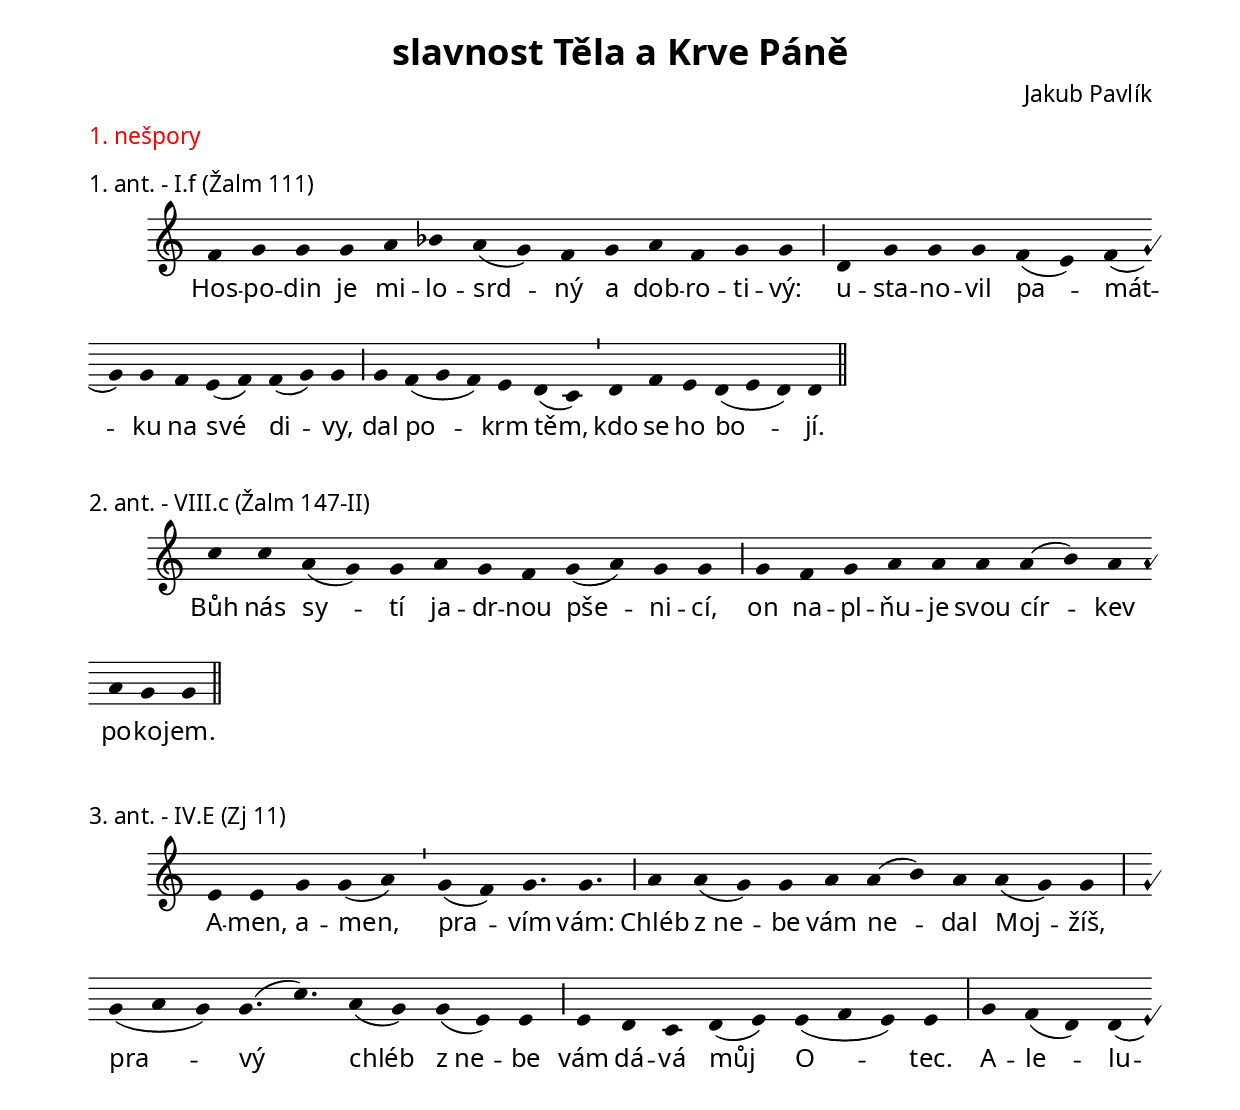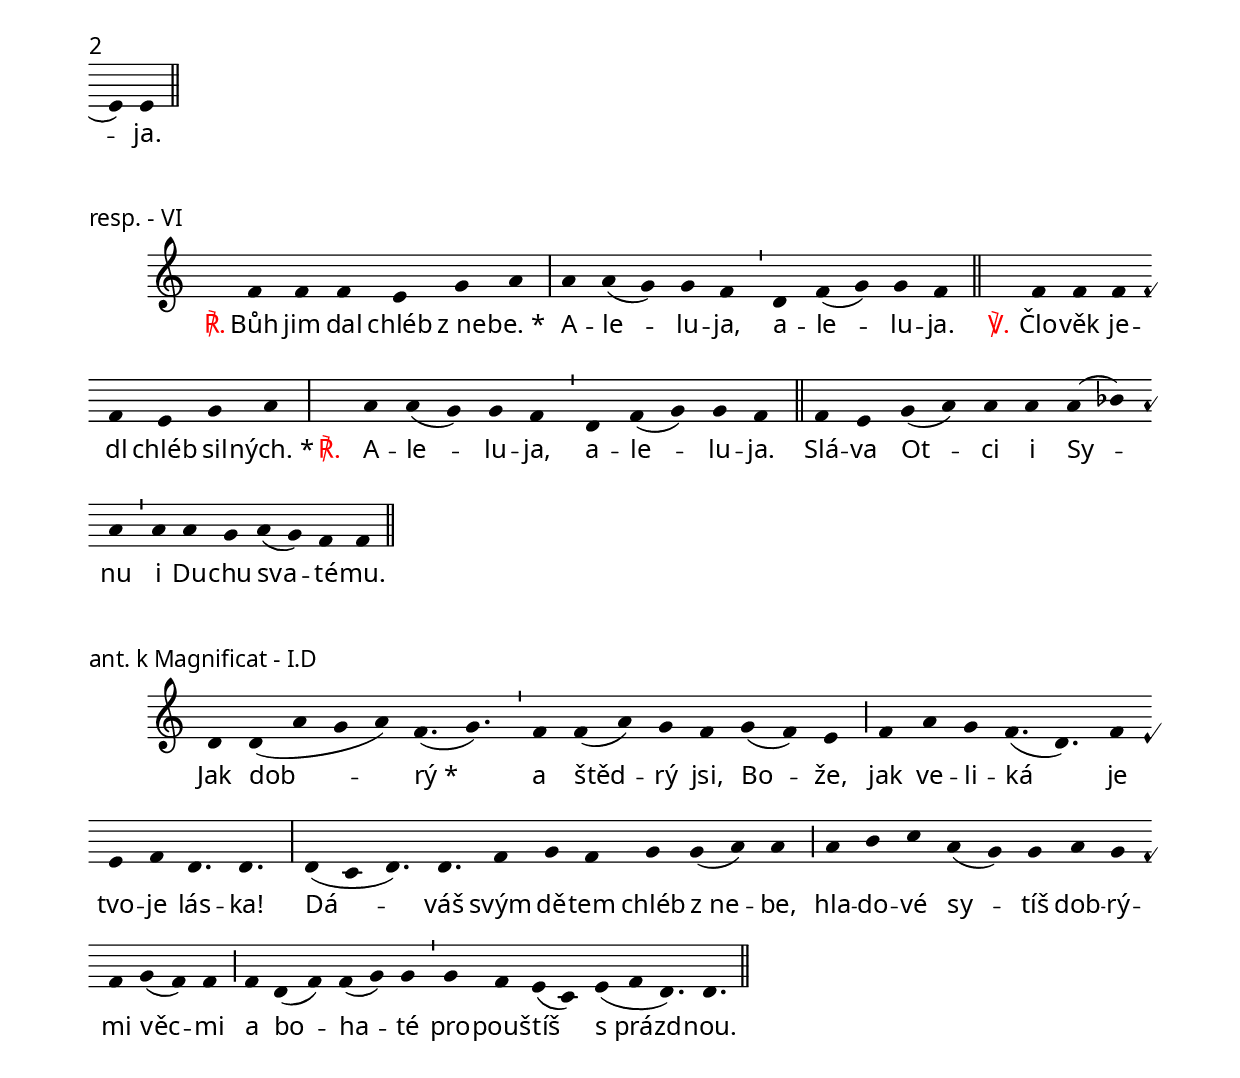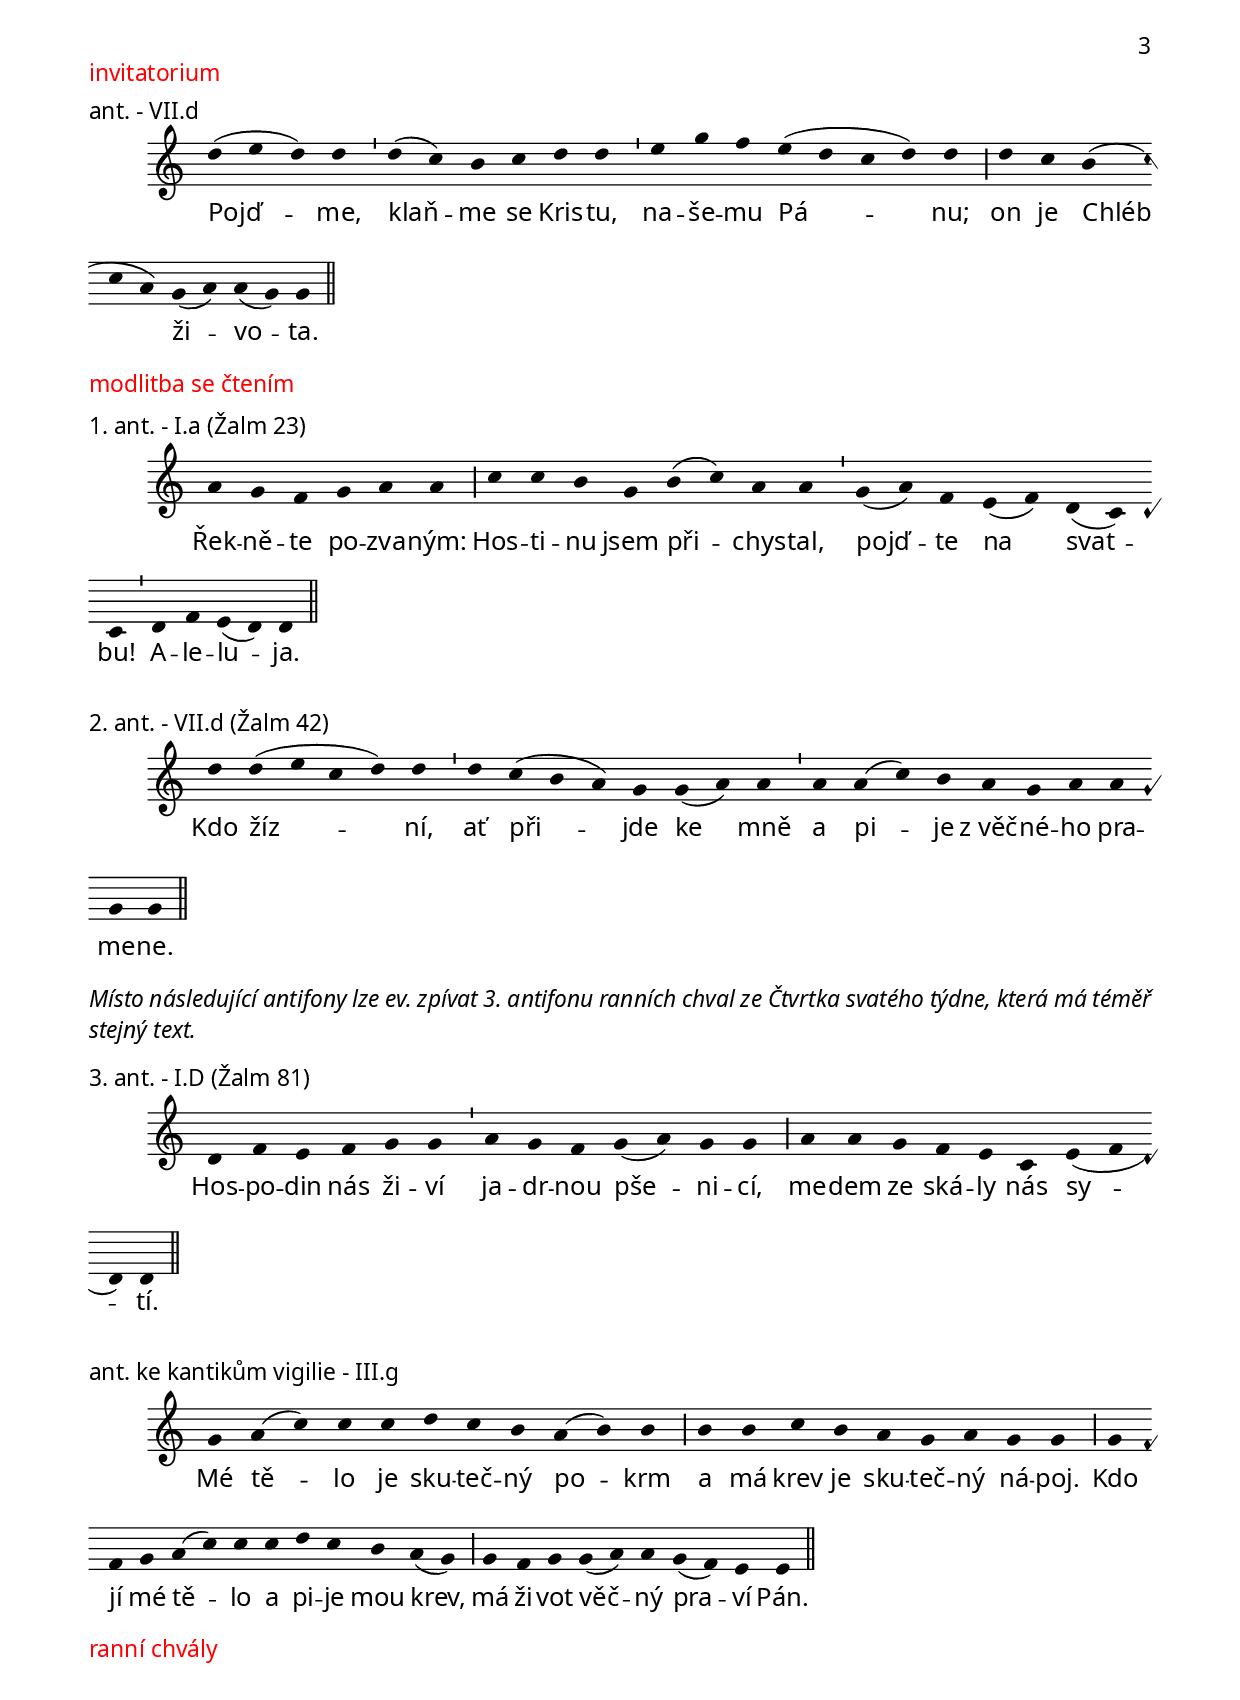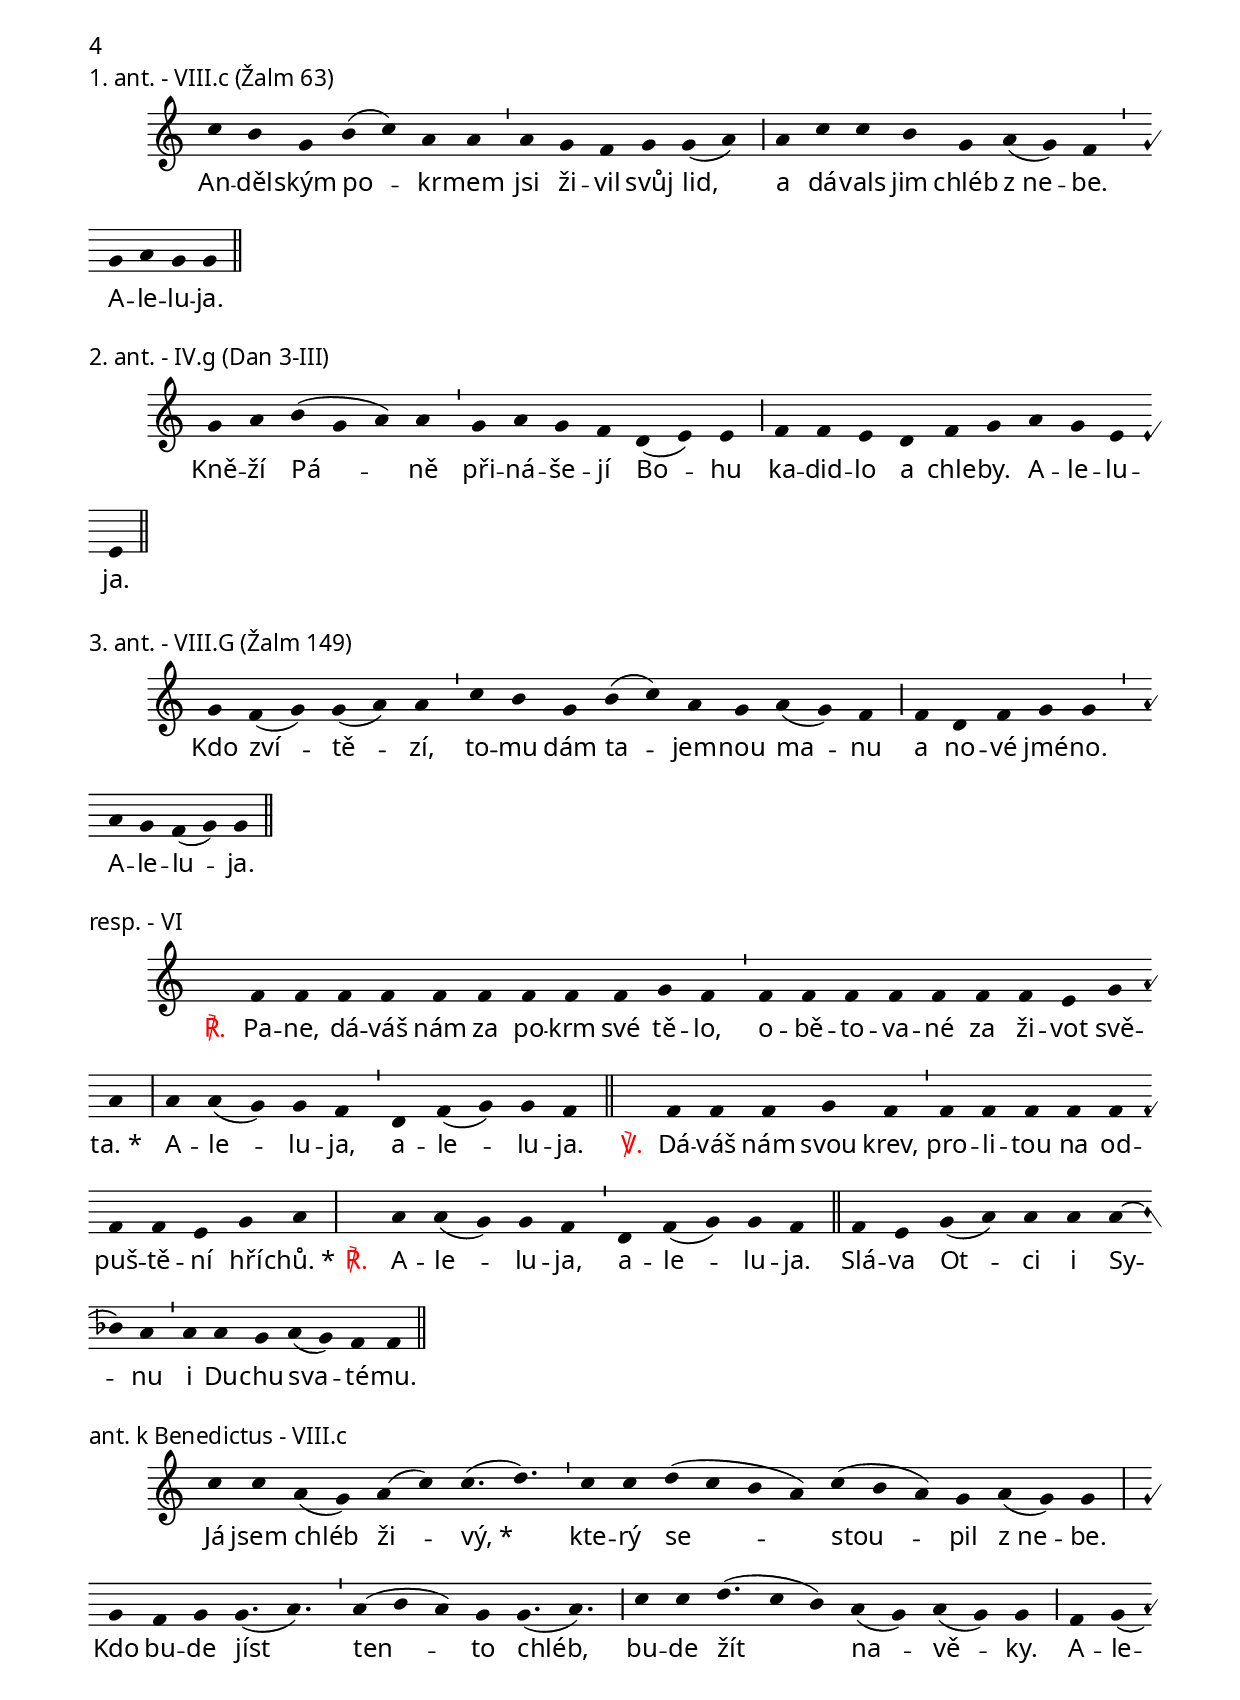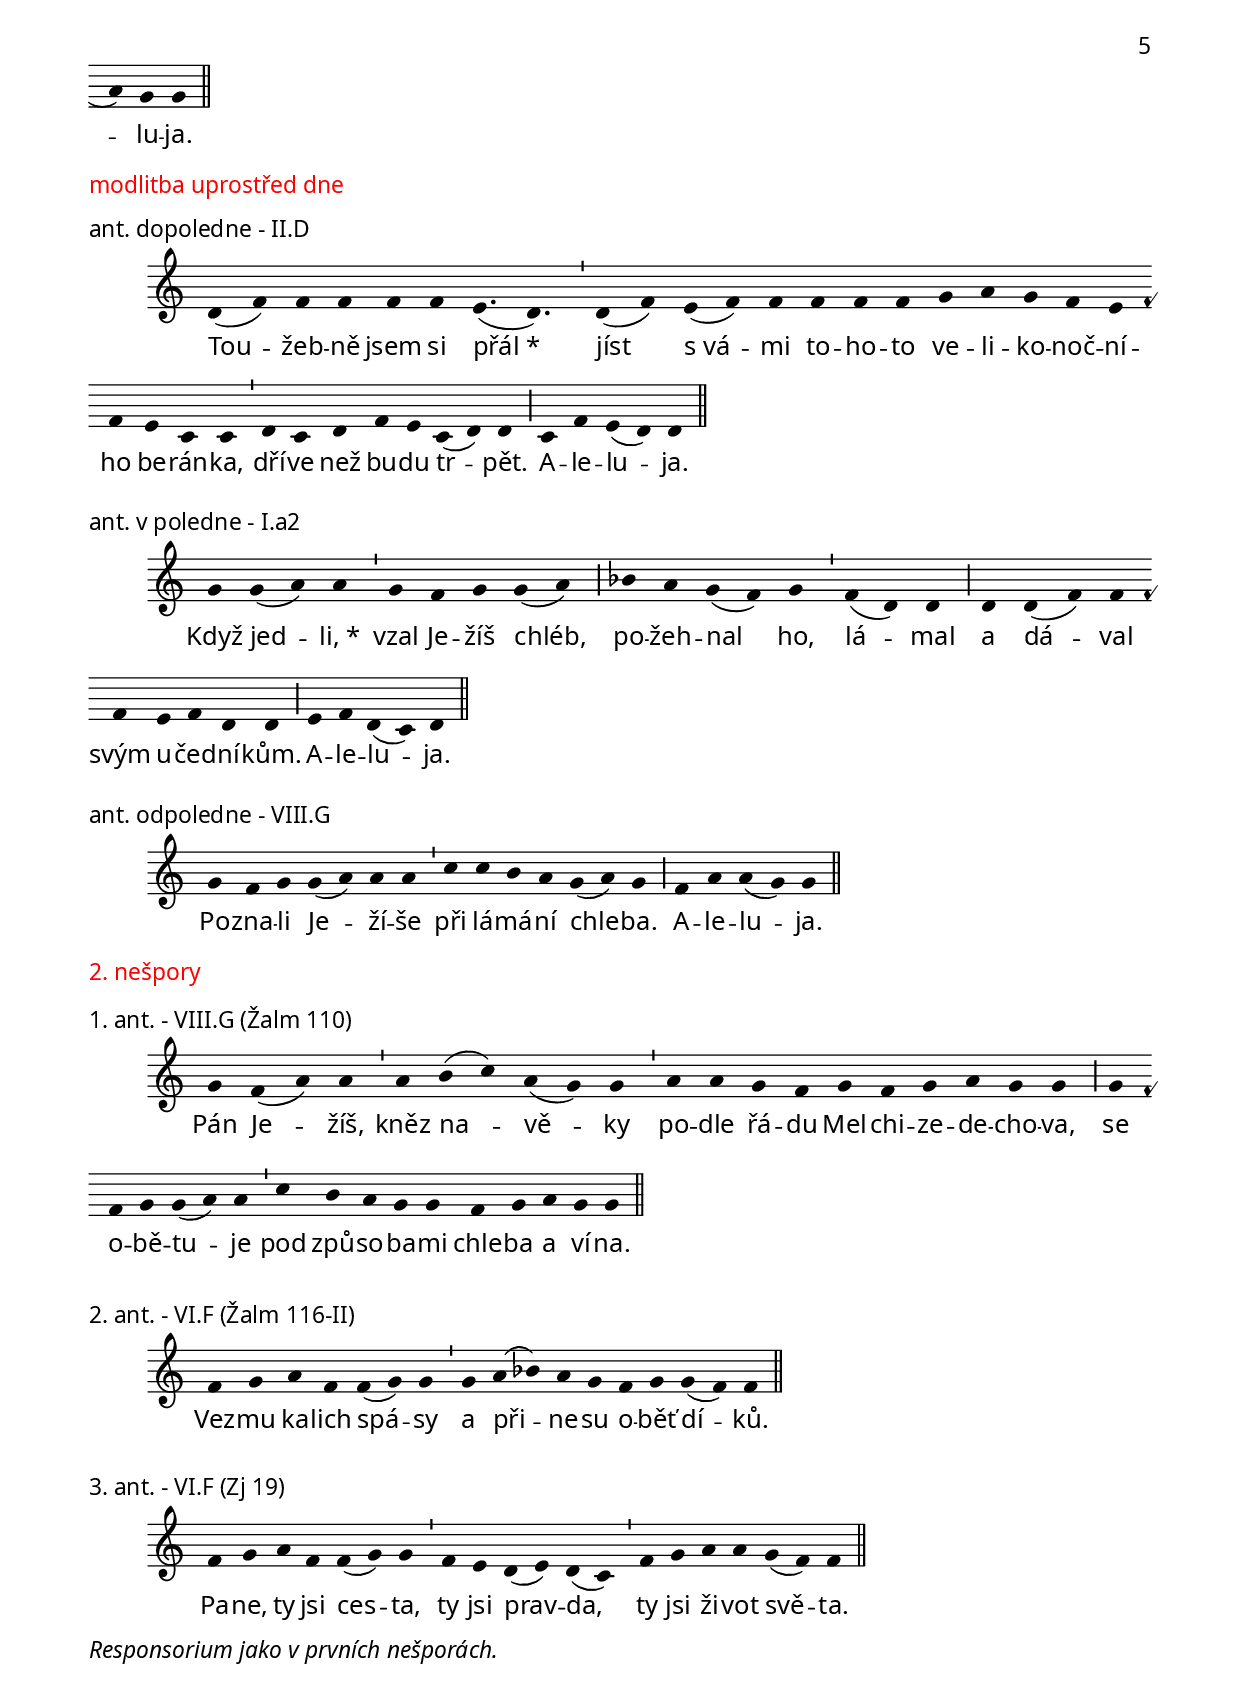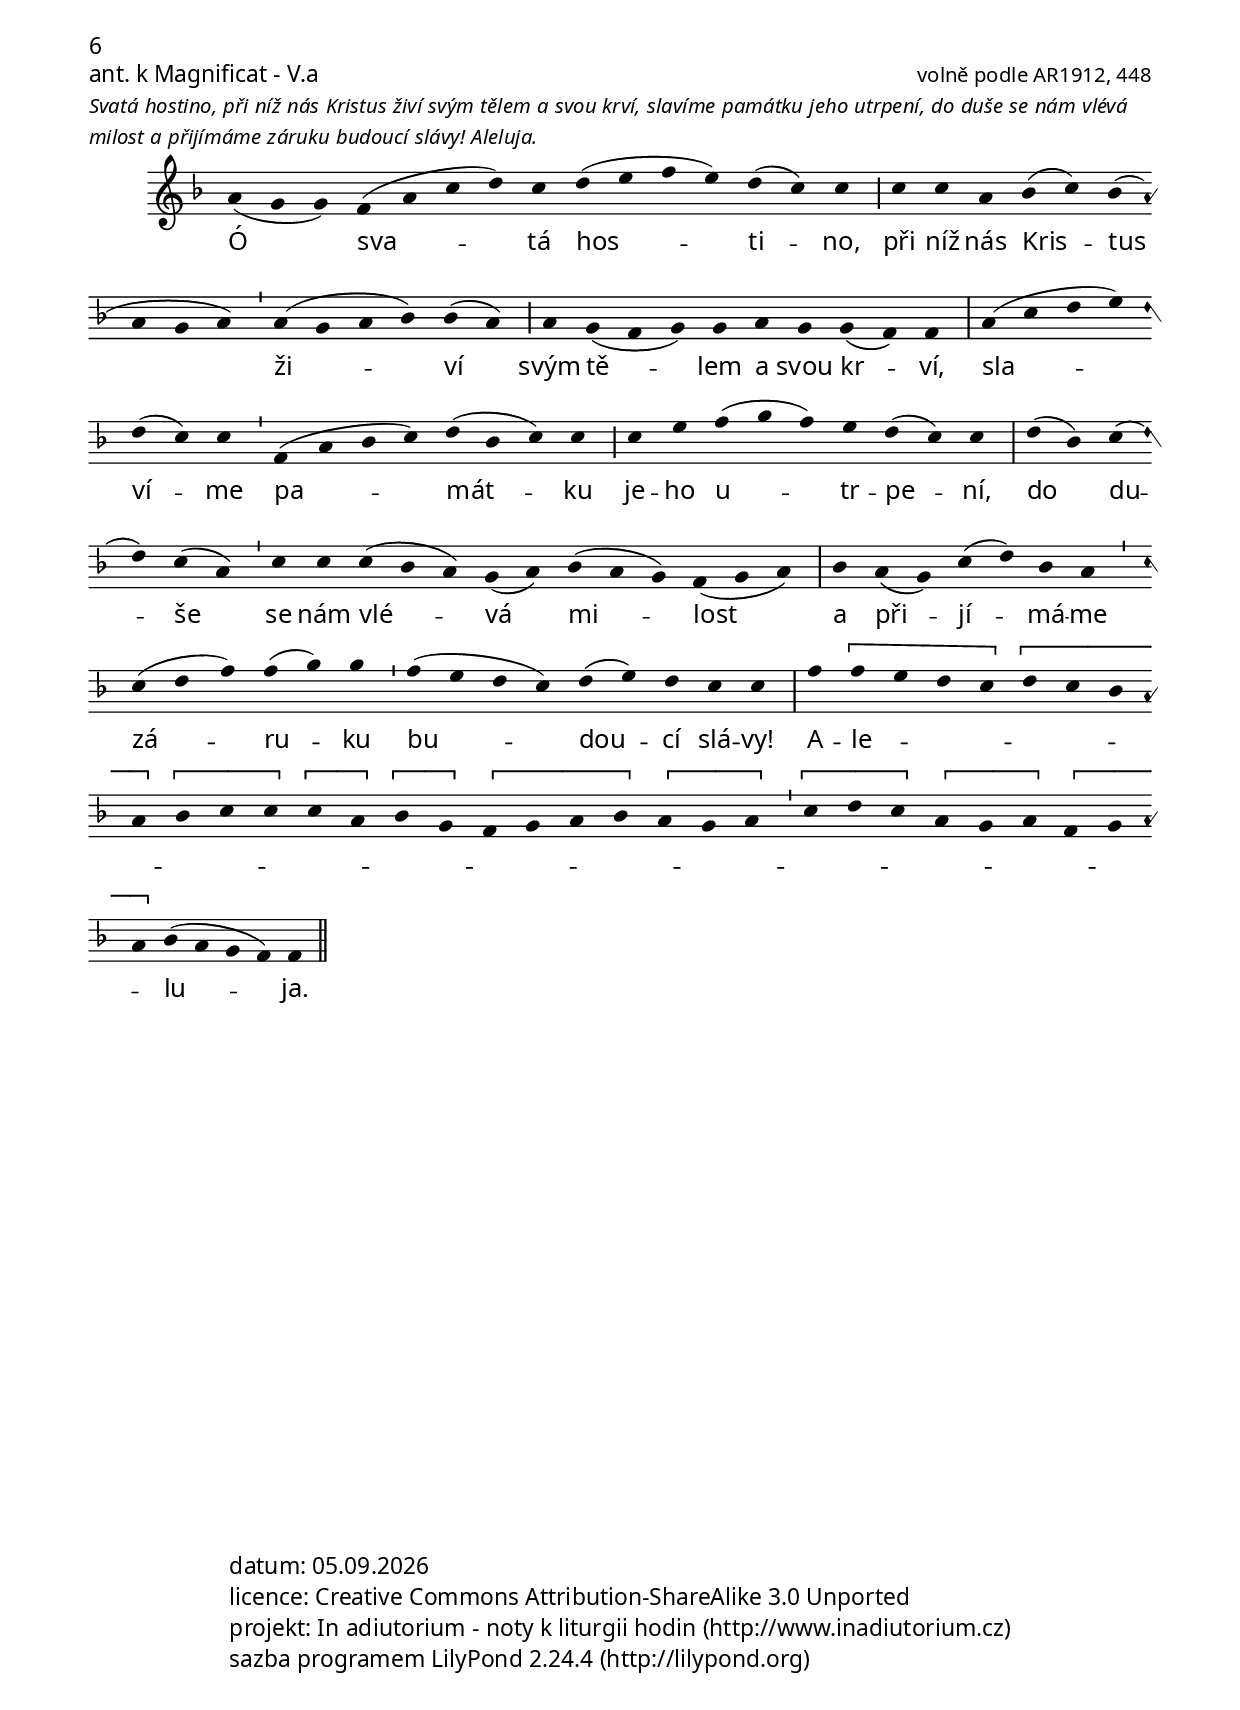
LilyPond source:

\version "2.18.0"

\header {
  title = "slavnost Těla a Krve Páně"
  composer = "Jakub Pavlík"
}

\include "spolecne.ly"
\include "dilyresponsorii.ly"

\markup {\nadpisHodinka {"1. nešpory"}}

\score {
  \relative c' {
    \choralniRezim
    f g g g a4 bes a( g) f g a f g g \barMaior
    d g g g f( e) f( g) g f e( f) f( g) g \barMaior
    g f( g f) e d( c) \barMin d f e d( e d) d \barFinalis
  }
  \addlyrics {
    Hos -- po -- din je mi -- lo -- srd -- ný a dob -- ro -- ti -- vý:
    u -- sta -- no -- vil pa -- mát -- ku na své di -- vy,
    dal po -- krm těm, kdo se ho bo -- jí.
  }
  \header {
    quid = "1. ant."
    modus = "I"
    differentia = "f"
    psalmus = "Žalm 111"
    placet = "recituje čistě na g"
    id = "1ne-a1"
    piece = \markup {\sestavTitulek}
  }
}

\score {
  \relative c'' {
    \choralniRezim
    c4 c a( g) g a g f g( a) g g \barMaior
    g f g a a a a( b) a a g g \barFinalis
  }
  \addlyrics {
    Bůh nás sy -- tí ja -- dr -- nou pše -- ni -- cí,
    on na -- pl -- ňu -- je svou cír -- kev po -- ko -- jem.
  }
  \header {
    quid = "2. ant."
    modus = "VIII"
    differentia = "c"
    psalmus = "Žalm 147-II"
    id = "1ne-a2"
    piece = \markup {\sestavTitulek}
  }
}

\score {
  \relative c' {
    \choralniRezim
    e4 e g g( a) \barMin g( f) g4. g \barMaior
    a4 a( g) g a a( b) a a( g) g \barMax
    g( a g) g4.( c) a4( g) g( e) e \barMaior
    e d c d( e) e( f e) e \barMax
    g f( d) d( e) e \barFinalis
  }
  \addlyrics {
    A -- men, a -- men, pra -- vím vám:
    Chléb z_ne -- be vám ne -- dal Moj -- žíš,
    pra -- vý chléb z_ne -- be vám dá -- vá můj O -- tec.
    A -- le -- lu -- ja.
  }
  \header {
    quid = "3. ant."
    modus = "IV"
    differentia = "E"
    psalmus = "Zj 11"
    id = "1ne-a3"
    piece = \markup {\sestavTitulek}
  }
}

\score {
  \relative c' {
    \choralniRezim

    % R
    \neviditelna f
    f4 f f e g a \barMax
    \respVIalelujaResponsum \barFinalis
    % V
    \neviditelna f
    f4 f f f e g a \barMax
    % R
    \neviditelna a
    \respVIalelujaResponsum \barFinalis
    % Slava
    \respVIalelujaDoxologie \barFinalis
  }
  \addlyrics {
    \Response Bůh jim dal chléb z_ne -- be._*
    A -- le -- lu -- ja, a -- le -- lu -- ja.
    \Verse Člo -- věk je -- dl chléb sil -- ných._*
    \Response A -- le -- lu -- ja, a -- le -- lu -- ja.
    \textRespDoxologie
  }
  \header {
    quid = "resp."
    modus = "VI"
    id = "1ne-resp"
    piece = \markup {\sestavTitulekResp}
  }
}

\score {
  \relative c' {
    \choralniRezim
    d4 d( a' g a) f4.( g) \barMin f4 f( a) g f g( f) e \barMaior
    f a g f4.( d) f4 e f d4. d \barMax

    d4( c d4.) d f4 g f g g( a) a \barMaior
    a b c a( g) g a g f g( f) f \barMaior
    f d( f) f( g) g \barMin g f e( c) e( f d4.) d \barFinalis
  }
  \addlyrics {
    Jak dob -- rý_* a štěd -- rý jsi, Bo -- že,
    jak ve -- li -- ká je tvo -- je lás -- ka!

    Dá -- váš svým dě -- tem chléb z_ne -- be,
    hla -- do -- vé sy -- tíš dob -- rý -- mi věc -- mi
    a bo -- ha -- té pro -- pouš -- tíš s_prázd -- nou.
  }
  \header {
    quid = "ant. k Magnificat"
    modus = "I"
    differentia = "D"
    psalmus = ""
    id = "1ne-amag"
    piece = \markup {\sestavTitulekBezZalmu}
  }
}

\pageBreak % ZLOM

\markup {\nadpisHodinka {"invitatorium"}}

\score {
  \relative c'' {
    \choralniRezim
    d4( e d) d \barMin
    d( c) b c d d \barMin e g f e( d c d) d \barMaior
    d c b( c a) g( a) a( g) g \barFinalis
  }
  \addlyrics {
    Pojď -- me, klaň -- me se Kris -- tu, na -- še -- mu Pá -- nu;
    on je Chléb ži -- vo -- ta.
  }
  \header {
    quid = "ant."
    modus = "VII"
    differentia = "d"
    psalmus = ""
    fial = "velikonoce_antifony.ly#invit2?zacatek"
    placet = "_chléb života_ nepěkné; celek působí nevyváženě"
    id = "invit"
    piece = \markup {\sestavTitulekBezZalmu}
  }
}

\markup {\nadpisHodinka {"modlitba se čtením"}}

\score {
  \relative c'' {
    \choralniRezim
    a4 g f g a a \barMaior
    c c b g b( c) a a \barMin
    g( a) f e( f) d( c) c \barMin
    d f e( d) d \barFinalis
  }
  \addlyrics {
    Řek -- ně -- te po -- zva -- ným:
    Hos -- ti -- nu jsem při -- chys -- tal,
    pojď -- te na svat -- bu!
    A -- le -- lu -- ja.
  }
  \header {
    quid = "1. ant."
    modus = "I"
    differentia = "a"
    psalmus = "Žalm 23"
    id = "mc-a1"
    piece = \markup {\sestavTitulek}
  }
}

\score {
  \relative c'' {
    \choralniRezim
    d4 d( e c d) d \barMin
    d c( b a) g g( a) a \barMin
    a a( c) b a g a a g g \barFinalis
  }
  \addlyrics {
    Kdo žíz -- ní,
    ať při -- jde ke mně
    a pi -- je z_věč -- né -- ho pra -- me -- ne.
  }
  \header {
    quid = "2. ant."
    modus = "VII"
    differentia = "d"
    psalmus = "Žalm 42"
    fial = "mezidobi_nejsvsrdce.ly#rch-a1?cast=1,2"
    placet = "závěr lépe"
    id = "mc-a2"
    piece = \markup {\sestavTitulek}
  }
}

\markup\justify\italic{
  Místo následující antifony lze ev. zpívat
  3. antifonu ranních chval ze Čtvrtka svatého týdne,
  která má téměř stejný text.
}

\score {
  \relative c' {
    \choralniRezim
    d4 f e f g g \barMin
    a g f g( a) g g \barMaior
    a a g f e c e( f d) d \barFinalis
  }
  \addlyrics {
    Hos -- po -- din nás ži -- ví
    ja -- dr -- nou pše -- ni -- cí,
    me -- dem ze ská -- ly nás sy -- tí.
  }
  \header {
    quid = "3. ant."
    modus = "I"
    differentia = "D"
    psalmus = "Žalm 81"
    id = "mc-a3"
    piece = \markup {\sestavTitulek}
  }
}

\score {
  \relative c'' {
    \choralniRezim
    g4 a( c) c c d c b a( b) b \barMaior
    b b c b a g a g g \barMaior
    g f g a( c) c c d c b a( g) \barMaior
    g f g g( a) a
    g( f) e e \barFinalis
  }
  \addlyrics {
    Mé tě -- lo je sku -- teč -- ný po -- krm
    a má krev je sku -- teč -- ný ná -- poj.
    Kdo jí mé tě -- lo a pi -- je mou krev,
    má ži -- vot věč -- ný
    pra -- ví Pán.
  }
  \header {
    quid = "ant. ke kantikům vigilie"
    modus = "III"
    differentia = "g"
    psalmus = ""
    fial = "antifony/mezidobi_nedeleB_11_20.ly#ne20b-rch-ben?zacatek"
    placet = "závěr nic moc"
    id = "mc-avig"
    piece = \markup {\sestavTitulekBezZalmu}
  }
}

\markup {\nadpisHodinka {"ranní chvály"}}

\score {
  \relative c'' {
    \choralniRezim
    c4 b g b( c) a a \barMin
    a g f g g( a) \barMaior
    a c c b g a( g) f \barMin
    g a g g \barFinalis
  }
  \addlyrics {
    An -- děl -- ským po -- kr -- mem
    jsi ži -- vil svůj lid,
    a dá -- vals jim chléb z_ne -- be.
    A -- le -- lu -- ja.
  }
  \header {
    quid = "1. ant."
    modus = "VIII"
    differentia = "c"
    psalmus = "Žalm 63"
    id = "rch-a1"
    piece = \markup {\sestavTitulek}
  }
}

\score {
  \relative c'' {
    \choralniRezim
    g4 a b( g a) a \barMin
    g a g f d( e) e \barMaior
    f f e d f g
    a g e e \barFinalis
  }
  \addlyrics {
    Kně -- ží Pá -- ně
    při -- ná -- še -- jí Bo -- hu
    ka -- did -- lo a chle -- by.
    A -- le -- lu -- ja.
  }
  \header {
    quid = "2. ant."
    modus = "IV"
    differentia = "g"
    psalmus = "Dan 3-III"
    id = "rch-a2"
    piece = \markup {\sestavTitulek}
  }
}

\score {
  \relative c'' {
    \choralniRezim
    g4 f( g) g( a) a \barMin
    c b g b( c) a g a( g) f \barMaior
    f d f g g \barMin
    a g f( g) g \barFinalis
  }
  \addlyrics {
    Kdo zví -- tě -- zí,
    to -- mu dám ta -- jem -- nou ma -- nu
    a no -- vé jmé -- no.
    A -- le -- lu -- ja.
  }
  \header {
    quid = "3. ant."
    modus = "VIII"
    differentia = "G"
    psalmus = "Žalm 149"
    id = "rch-a3"
    piece = \markup {\sestavTitulek}
  }
}

\score {
  \relative c' {
    \choralniRezim

    % R
    \neviditelna f
    f4 f f f f f f f f g f \barMin
    f f f f f f f e g a \barMax
    \respVIalelujaResponsum \barFinalis
    % V
    \neviditelna f
    f f f g f \barMin
    f f f f f f f e g a \barMax
    % R
    \neviditelna a
    \respVIalelujaResponsum \barFinalis
    % Slava
    \respVIalelujaDoxologie \barFinalis
  }
  \addlyrics {
    \Response Pa -- ne, dá -- váš nám za po -- krm své tě -- lo, o -- bě -- to -- va -- né za ži -- vot svě -- ta._*
    A -- le -- lu -- ja, a -- le -- lu -- ja.
    \Verse Dá -- váš nám svou krev, pro -- li -- tou na od -- puš -- tě -- ní hří -- chů._*
    \Response A -- le -- lu -- ja, a -- le -- lu -- ja.
    \textRespDoxologie
  }
  \header {
    quid = "resp."
    modus = "VI"
    id = "rch-resp"
    piece = \markup {\sestavTitulekResp}
  }
}

\score {
  \relative c'' {
    \choralniRezim
    c4 c a( g) a( c) c4.( d) \barMin c4 c d( c b a) c( b a) g a( g) g \barMax
    g f g g4.( a) \barMin a4( b a) g g4.( a) \barMaior c4 c d4.( c4 b) a( g) a( g) g \barMaior
    f g( a) g g \barFinalis
  }
  \addlyrics {
    Já jsem chléb ži -- vý,_* kte -- rý se -- stou -- pil z_ne -- be.
    Kdo bu -- de jíst ten -- to chléb, bu -- de žít na -- vě -- ky.
    A -- le -- lu -- ja.
  }
  \header {
    quid = "ant. k Benedictus"
    modus = "VIII"
    differentia = "c"
    psalmus = ""
    placet = "_sestoupil_ je těžkopádné, text melismata moc dobře nenese;
    závěr není úplně uspokojivý"
    id = "rch-aben"
    piece = \markup {\sestavTitulekBezZalmu}
  }
}

\markup {\nadpisHodinka {"modlitba uprostřed dne"}}

\score {
  \relative c' {
    \choralniRezim
    d4( f) f f f f e4.( d) \barMin
    d4( f) e( f) f f f f g a g f e f e c c \barMin
    d c d f e c( d) d \barMaior
    c f e( d) d \barFinalis
  }
  \addlyrics {
    Tou -- žeb -- ně jsem si přál_*
    jíst s_vá -- mi to -- ho -- to ve -- li -- ko -- noč -- ní -- ho be -- rán -- ka,
    dří -- ve než bu -- du tr -- pět.
    A -- le -- lu -- ja.
  }
  \header {
    quid = "ant. dopoledne"
    modus = "II"
    differentia = "D"
    psalmus = ""
    id = "up-tercie"
    fons = "Svatý týden, čtvrtek, ad Benedictus; přidáno aleluja"
    fial = "pust_svatytyden.ly#ct-rch-aben?+aleluja"
    piece = \markup {\sestavTitulekBezZalmu}
  }
}

\score {
  \relative c'' {
    \choralniRezim
    g4 g( a) a \barMin g f g g( a) \barMaior
    bes4 a g( f) g \barMin
    f( d) d \barMaior d d( f) f f e f d d \barMaior
    e f d( c) d \barFinalis
  }
  \addlyrics {
    Když jed -- li,_* vzal Je -- žíš chléb,
    po -- žeh -- nal ho,
    lá -- mal a dá -- val svým u -- čed -- ní -- kům.
    A -- le -- lu -- ja.
  }
  \header {
    quid = "ant. v poledne"
    modus = "I"
    differentia = "a2"
    psalmus = ""
    id = "up-sexta"
    fial = "pust_triduum.ly#ct-nesp-mag?+aleluja"
    piece = \markup {\sestavTitulekBezZalmu}
  }
}

\score {
  \relative c'' {
    \choralniRezim
    g4 f g g( a) a a \barMin
    c c b a g( a) g \barMaior
    f a a( g) g \barFinalis
  }
  \addlyrics {
    Po -- zna -- li Je -- ží -- še
    při lá -- má -- ní chle -- ba.
    A -- le -- lu -- ja.
  }
  \header {
    quid = "ant. odpoledne"
    modus = "VIII"
    differentia = "G"
    psalmus = ""
    id = "up-nona"
    piece = \markup {\sestavTitulekBezZalmu}
  }
}

\markup {\nadpisHodinka {"2. nešpory"}}

\score {
  \relative c'' {
    \choralniRezim
    g4 f( a) a \barMin
    a b( c) a( g) g \barMin
    a a g f g f g a g g \barMaior
    g f g g( a) a \barMin
    c b a g g f g a g g \barFinalis
  }
  \addlyrics {
    Pán Je -- žíš,
    kněz na -- vě -- ky
    po -- dle řá -- du Mel -- chi -- ze -- de -- cho -- va,
    se o -- bě -- tu -- je
    pod způ -- so -- ba -- mi chle -- ba a ví -- na.
  }
  \header {
    quid = "1. ant."
    modus = "VIII"
    differentia = "G"
    psalmus = "Žalm 110"
    id = "2ne-a1"
    piece = \markup {\sestavTitulek}
  }
}

\score {
  \relative c' {
    \choralniRezim
    f4 g a f f( g) g \barMin
    g a( bes) a g f g g( f) f \barFinalis
  }
  \addlyrics {
    Vez -- mu ka -- lich spá -- sy
    a při -- ne -- su o -- běť dí -- ků.
  }
  \header {
    quid = "2. ant."
    modus = "VI"
    differentia = "F"
    psalmus = "Žalm 116-II"
    id = "2ne-a2"
    piece = \markup {\sestavTitulek}
  }
}

\score {
  \relative c' {
    \choralniRezim
    f4 g a f f( g) g \barMin
    f e d( e) d( c) \barMin
    f g a a g( f) f \barFinalis
  }
  \addlyrics {
    Pa -- ne, ty jsi ces -- ta,
    ty jsi prav -- da,
    ty jsi ži -- vot svě -- ta.
  }
  \header {
    quid = "3. ant."
    modus = "VI"
    differentia = "F"
    psalmus = "Zj 19"
    id = "2ne-a3"
    piece = \markup {\sestavTitulek}
  }
}

\markup\italic{Responsorium jako v prvních nešporách.}

\score {
  \relative c'' {
    \choralniRezim
    \key f \major
    a4( g g) f4( a c d) c d( e f e) d( c) c \barMaior
    c c a bes( c) bes( a g a) \barMin a( g a bes) bes( a) \barMaior a g( f g) g a g g( f) f \barMax

    a( c d e) d( c) c \barMin f,( a bes c) d( bes c) c \barMaior
    c e f( g f) e d( c) c \barMax

    d( bes) c( d) c( a) \barMin c c c( bes a) g( a)
    bes( a g) f( g a) \barMax

    bes a( g) c( d) bes a \barMin
    c( d f) f( g) g \barMin f( e d c) d( e) d c c \barMax

    f
    \once \override Slur.stencil = ##f
    \[ f( e d c \] \[ d c bes a \] \[ bes c c \] \[ c a \] \[ bes g \]  \[ f g a bes \] \[ a g a \] \barMin
    \[ c d c \] \[ a g a \] \[ f g a) \]
    bes( a g f) f \barFinalis
  }
  \addlyrics {
    % Jedno dlouhe rozvite osloveni - bez jakehokoli nasledneho
    % sdeleni.
    Ó sva -- tá hos -- ti -- no,
    při níž nás Kris -- tus ži -- ví svým tě -- lem a svou kr -- ví,

    sla -- ví -- me pa -- mát -- ku je -- ho u -- tr -- pe -- ní,

    do du -- še se nám vlé -- vá mi -- lost

    a při -- jí -- má -- me zá -- ru -- ku bu -- dou -- cí slá -- vy!

    A -- le -- lu -- ja.
  }
  \header {
    textus_approbatus = "Svatá hostino,
    při níž nás Kristus živí svým tělem a svou krví,
    slavíme památku jeho utrpení,
    do duše se nám vlévá milost
    a přijímáme záruku budoucí slávy! Aleluja."
    fons_externus = "volně podle AR1912, 448"
    quid = "ant. k Magnificat"
    modus = "V"
    differentia = "a"
    psalmus = ""
    id = "2ne-amag-var2"
    piece = \markup {\sestavTitulekBezZalmu}
  }
}
